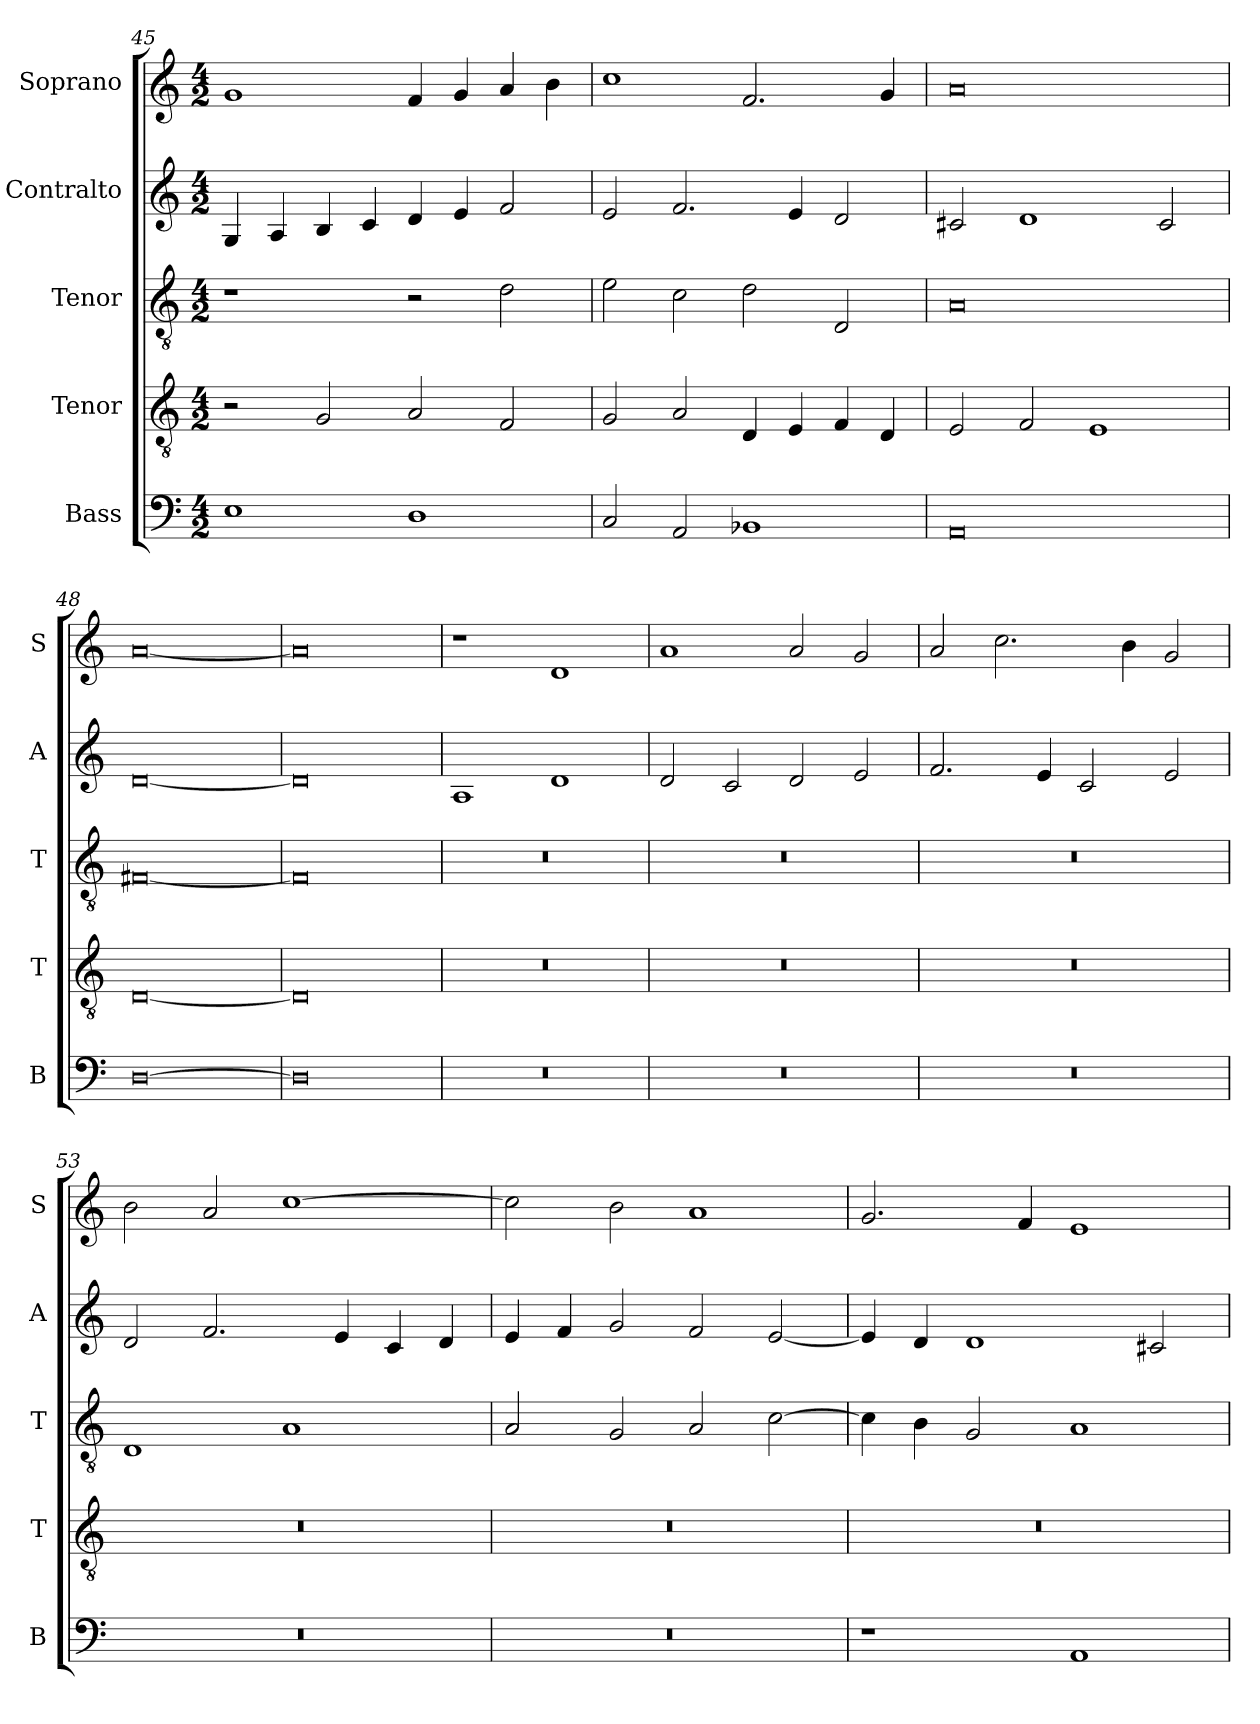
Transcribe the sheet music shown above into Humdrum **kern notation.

**kern	**kern	**kern	**kern	**kern
*part5	*part4	*part3	*part2	*part1
*staff5	*staff4	*staff3	*staff2	*staff1
*I"Bass	*I"Tenor	*I"Tenor	*I"Contralto	*I"Soprano
*I'B	*I'T	*I'T	*I'A	*I'S
*clefF4	*clefGv2	*clefGv2	*clefG2	*clefG2
*k[]	*k[]	*k[]	*k[]	*k[]
*D:dor	*D:dor	*D:dor	*D:dor	*D:dor
*M4/2	*M4/2	*M4/2	*M4/2	*M4/2
=45	=45	=45	=45	=45
1E	2r	1r	4G	1g
.	.	.	4A	.
.	2G	.	4B	.
.	.	.	4c	.
1D	2A	2r	4d	4f
.	.	.	4e	4g
.	2F	2d	2f	4a
.	.	.	.	4b
=46	=46	=46	=46	=46
2C	2G	2e	2e	1cc
2AA	2A	2c	2.f	.
1BB-X	4D	2d	.	2.f
.	4E	.	4e	.
.	4F	2D	2d	.
.	4D	.	.	4g
=47	=47	=47	=47	=47
0AA	2E	0A	2c#X	0a
.	2F	.	1d	.
.	1E	.	.	.
.	.	.	2c#	.
=48	=48	=48	=48	=48
[0D	[0D	[0F#X	[0d	[0a
=49	=49	=49	=49	=49
0D]	0D]	0F#]	0d]	0a]
=50	=50	=50	=50	=50
0r	0r	0r	1A	1r
.	.	.	1d	1d
=51	=51	=51	=51	=51
0r	0r	0r	2d	1a
.	.	.	2c	.
.	.	.	2d	2a
.	.	.	2e	2g
=52	=52	=52	=52	=52
0r	0r	0r	2.f	2a
.	.	.	.	2.cc
.	.	.	4e	.
.	.	.	2c	.
.	.	.	.	4b
.	.	.	2e	2g
=53	=53	=53	=53	=53
0r	0r	1D	2d	2b
.	.	.	2.f	2a
.	.	1A	.	[1cc
.	.	.	4e	.
.	.	.	4c	.
.	.	.	4d	.
=54	=54	=54	=54	=54
0r	0r	2A	4e	2cc]
.	.	.	4f	.
.	.	2G	2g	2b
.	.	2A	2f	1a
.	.	[2c	[2e	.
=55	=55	=55	=55	=55
1r	0r	4c]	4e]	2.g
.	.	4B	4d	.
.	.	2G	1d	.
.	.	.	.	4f
1AA	.	1A	.	1e
.	.	.	2c#X	.
=	=	=	=	=
*-	*-	*-	*-	*-
